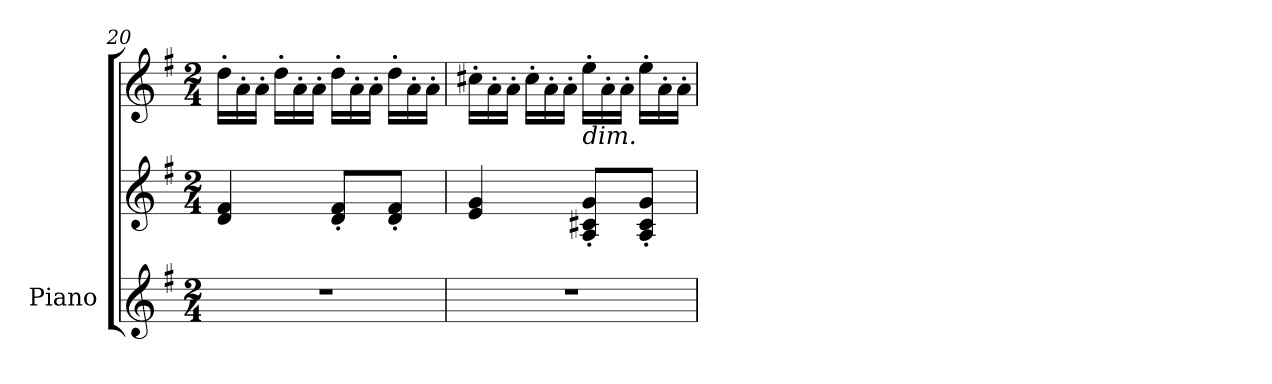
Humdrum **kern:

**kern	**kern	**kern
*part1	*part1	*part1
*staff3	*staff2	*staff1
*I"Piano	*	*
*I'Pno	*	*
!!LO:PB:g=z
*clefG2	*clefG2	*clefG2
*k[f#]	*k[f#]	*k[f#]
*M2/4	*M2/4	*M2/4
*	*	*Xtuplet
=20	=20	=20
2r	4d/ 4f#/	24dd'\LL
.	.	24a'\
.	.	24a'\JJ
.	.	24dd'\LL
.	.	24a'\
.	.	24a'\JJ
.	8d/' 8f#/'L	24dd'\LL
.	.	24a'\
.	.	24a'\JJ
.	8d/' 8f#/'J	24dd'\LL
.	.	24a'\
.	.	24a'\JJ
=21	=21	=21
2r	4e/ 4g/	24cc#X'\LL
.	.	24a'\
.	.	24a'\JJ
.	.	24cc#'\LL
.	.	24a'\
.	.	24a'\JJ
!	!	!LO:TX:b:i:t=dim.
.	8A/' 8c#X/' 8g/'L	24ee'\LL
.	.	24a'\
.	.	24a'\JJ
.	8A/' 8c#/' 8g/'J	24ee'\LL
.	.	24a'\
.	.	24a'\JJ
=	=	=
*-	*-	*-
